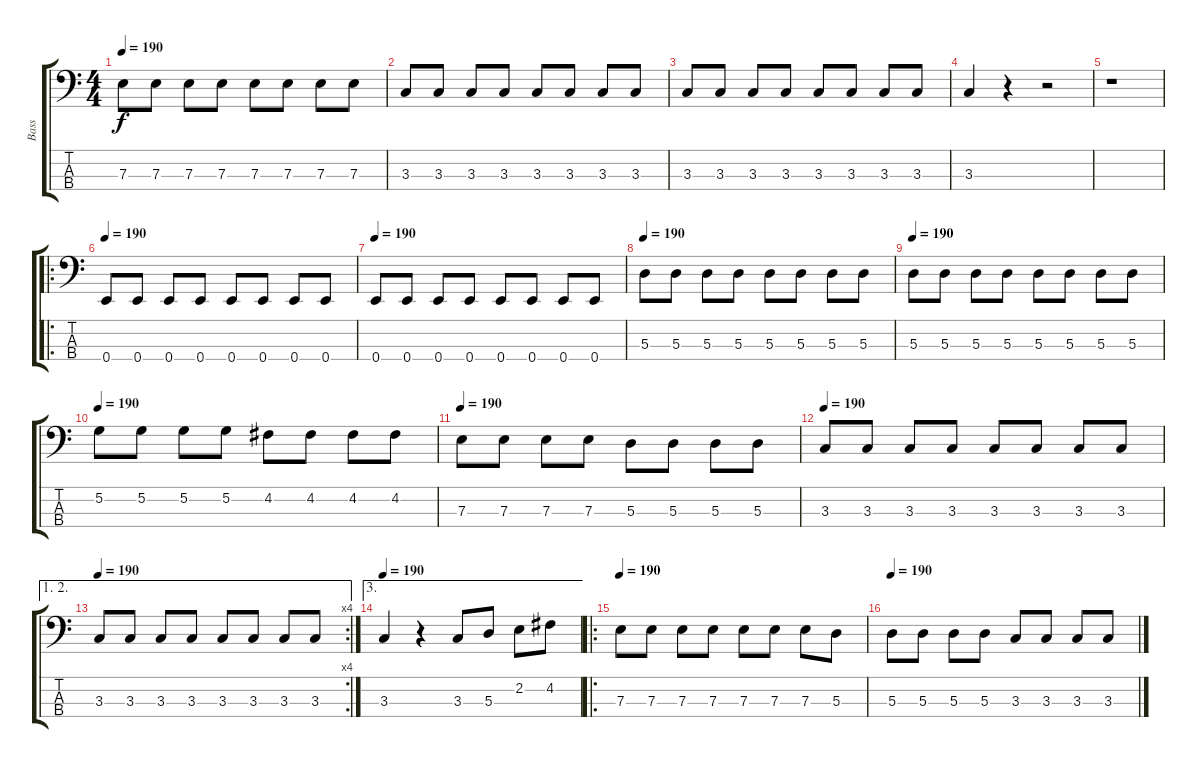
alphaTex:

\track ("Bass" "Bass") {instrument electricbasspick}
\staff {score tabs}
\tuning (G2 D2 A1 E1) {hide}
\ts (4 4)
\tempo 190
\clef f4
\ks c
7.3.8{dy f} 7.3.8 7.3.8 7.3.8 7.3.8 7.3.8 7.3.8 7.3.8 |
3.3.8 3.3.8 3.3.8 3.3.8 3.3.8 3.3.8 3.3.8 3.3.8 |
3.3.8 3.3.8 3.3.8 3.3.8 3.3.8 3.3.8 3.3.8 3.3.8 |
3.3.4 r.4 r.2 |
r.1 |
\ro
\tempo 190
0.4.8 0.4.8 0.4.8 0.4.8 0.4.8 0.4.8 0.4.8 0.4.8 |
\tempo 190
0.4.8 0.4.8 0.4.8 0.4.8 0.4.8 0.4.8 0.4.8 0.4.8 |
\tempo 190
5.3.8 5.3.8 5.3.8 5.3.8 5.3.8 5.3.8 5.3.8 5.3.8 |
\tempo 190
5.3.8 5.3.8 5.3.8 5.3.8 5.3.8 5.3.8 5.3.8 5.3.8 |
\tempo 190
5.2.8 5.2.8 5.2.8 5.2.8 4.2.8 4.2.8 4.2.8 4.2.8 |
\tempo 190
7.3.8 7.3.8 7.3.8 7.3.8 5.3.8 5.3.8 5.3.8 5.3.8 |
\tempo 190
3.3.8 3.3.8 3.3.8 3.3.8 3.3.8 3.3.8 3.3.8 3.3.8 |
\ae (1 2)
\rc 4
\tempo 190
3.3.8 3.3.8 3.3.8 3.3.8 3.3.8 3.3.8 3.3.8 3.3.8 |
\ae 3
\tempo 190
3.3.4 r.4 3.3.8 5.3.8 2.2.8 4.2.8 |
\ro
\tempo 190
7.3.8 7.3.8 7.3.8 7.3.8 7.3.8 7.3.8 7.3.8 5.3.8 |
\tempo 190
5.3.8 5.3.8 5.3.8 5.3.8 3.3.8 3.3.8 3.3.8 3.3.8
